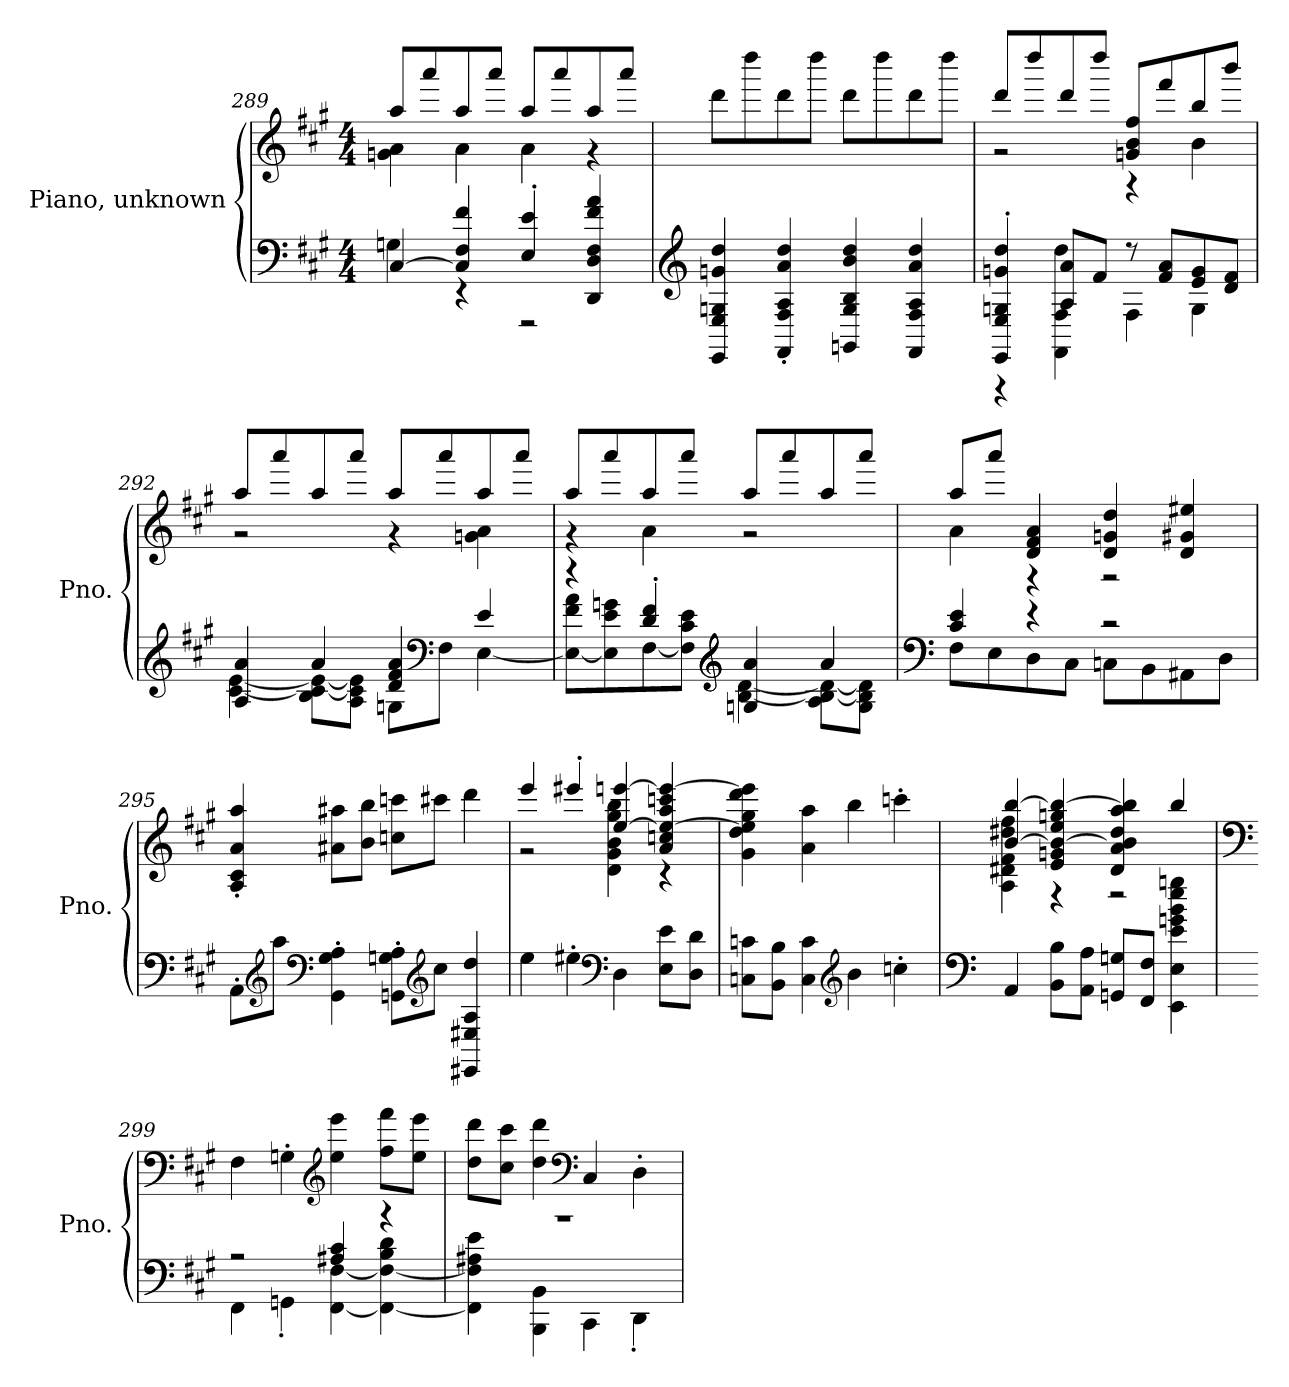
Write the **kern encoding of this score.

**kern	**kern
*part1	*part1
*staff2	*staff1
*I"Piano, unknown	*
*I'Pno.	*
*clefF4	*clefG2
*k[f#c#g#]	*k[f#c#g#]
*M4/4	*M4/4
=289	=289
*^	*^
[4C#/	4Gn\	8aa/L	4gn\ 4a\
.	.	8aaa/	.
4C#/] 4F#/ 4f#/	4r	8aa/	4a\
.	.	8aaa/J	.
4E/' 4e/'	2r	8aa/L	4a\
.	.	8aaa/	.
4DD/ 4D/ 4F#/ 4f#/ 4a/	.	8aa/	4r
.	.	8aaa/J	.
*v	*v	*	*
*	*v	*v
=290	=290
*clefG2	*
4EE/ 4E/ 4Gn/ 4gn/ 4dd/	8ddd\L
.	8dddd\
4FF#/' 4F#/' 4A/' 4a/' 4dd/'	8ddd\
.	8dddd\J
4GGn/ 4G/ 4B/ 4b/ 4dd/	8ddd\L
.	8dddd\
4FF#/ 4F#/ 4A/ 4a/ 4dd/	8ddd\
.	8dddd\J
!!LO:LB:g=z
=291	=291
*^	*^
4EE/' 4E/' 4Gn/' 4gn/' 4dd/'	4r	8ddd/L	2r
.	.	8dddd/	.
8A/ 8a/L	4FF#\ 4F#\ 4dd\	8ddd/	.
8f#/J	.	8dddd/J	.
8r	4F#\	8gn/ 8b/ 8ff#/L	4r
8f#/ 8a/L	.	8fff#/	.
8e/ 8g/	4G\	8bb/	4b\
8d/ 8f#/J	.	8bbb/J	.
=292	=292	=292	=292
4A/ 4a/	[4c#\ [4e\	8aa/L	2r
.	.	8aaa/	.
4a/	8B\ 8c#\_ 8e\_L	8aa/	.
.	8A\ 8c#\] 8e\]J	8aaa/J	.
4d/ 4f#/ 4a/	8Gn\L	8aa/L	4r
*clefF4	*	*	*
.	8F#\J	8aaa/	.
4e/	[4E\	8aa/	4gn\ 4a\
.	.	8aaa/J	.
=293	=293	=293	=293
4r	8E\_ 8f#\ 8a\L	8aa/L	4r
.	8E\] 8e\ 8gn\	8aaa/	.
4d/' 4f#/'	[8F#\	8aa/	4a\
.	8F#\] 8c#\ 8e\J	8aaa/J	.
*clefG2	*	*	*
4Gn/ 4a/	[4B\ [4d\	8aa/L	2r
.	.	8aaa/	.
4a/	8A\ 8B\_ 8d\_L	8aa/	.
.	8G\ 8B\] 8d\]J	8aaa/J	.
!!LO:LB:g=z	!!
=294	=294	=294	=294
*clefF4	*	*	*
4c#/ 4e/	8F#\L	8aa/L	4a\
.	8E\	8aaa/J	.
4r	8D\	4d/ 4f#/ 4a/	4r
.	8C#\J	.	.
2r	8Cn\L	4d/ 4gn/ 4dd/	2r
.	8BB\	.	.
.	8AA#X\	4d/ 4g#X/ 4ee#X/	.
.	8D\J	.	.
*v	*v	*	*
*	*v	*v
=295	=295
8AA'\L	4A/' 4c#/' 4a/' 4aa/'
*clefG2	*
8aa\J	.
*clefF4	*
4GG#\' 4G#\' 4A\'	8a#X\ 8aa#X\L
.	8b\ 8bb\J
8GGn\' 8Gn\' 8A\'L	8ccn\ 8cccn\L
*clefG2	*
8cc#\J	8ccc#X\J
4EE#X/ 4E#X/ 4A/ 4dd/	4ddd\
=296	=296
*	*^
4ee\	4eee/	2r
4ee#X'\	4eee#X'/	.
*clefF4	*	*
4D\	[4ee/ [4eeen/	4d\ 4g#\ 4b\ 4gg#\ 4bb\
8E\ 8e\L	4a/ 4ccn/ 4ee/_ 4aa/ 4cccn/ 4eee/_	4r
8D\ 8d\J	.	.
*	*v	*v
=297	=297
8Cn\ 8cn\L	4g#\ 4dd\ 4ee\] 4gg#\ 4ddd\ 4eee\]
8BB\ 8B\J	.
4C\ 4c\	4a\ 4aa\
*clefG2	*
4b\	4bb\
4ccn'\	4cccn'\
!!LO:PB:g=z
=298	=298
*clefF4	*
*	*^
4AA/	[4b/ [4bb/	4A\ 4d#X\ 4f#\ 4dd#X\ 4ff#\
8BB\ 8B\L	4e/ 4gn/ 4b/_ 4ee/ 4ggn/ 4bb/_	4r
8AA\ 8A\J	.	.
8GGn/ 8Gn/L	4d#/ 4a/ 4b/] 4dd#/ 4aa/ 4bb/]	2r
8FF#/ 8F#/J	.	.
4EE\ 4E\ 4e\ 4gn\ 4b\ 4ee\ 4ggn\	4bb/	.
*	*v	*v
=299	=299
*	*clefF4
*^	*
2r	4FF#\	4F#\
.	4GGn'\	4Gn'\
*	*	*clefG2
4A#X/ 4c#/	[4FF#\ [4F#\	4ee\ 4eee\
4r	4FF#\_ 4F#\_ 4B\ 4d\	8ff#\ 8fff#\L
.	.	8ee\ 8eee\J
=300	=300	=300
1r	4FF#\] 4F#\] 4A#X\ 4e\	8dd\ 8ddd\L
.	.	8cc#\ 8ccc#\J
.	4BBB\ 4BB\	4dd\ 4ddd\
*	*	*clefF4
.	4CC#\	4C#/
.	4DD'\	4D'\
*v	*v	*
=	=
*-	*-
